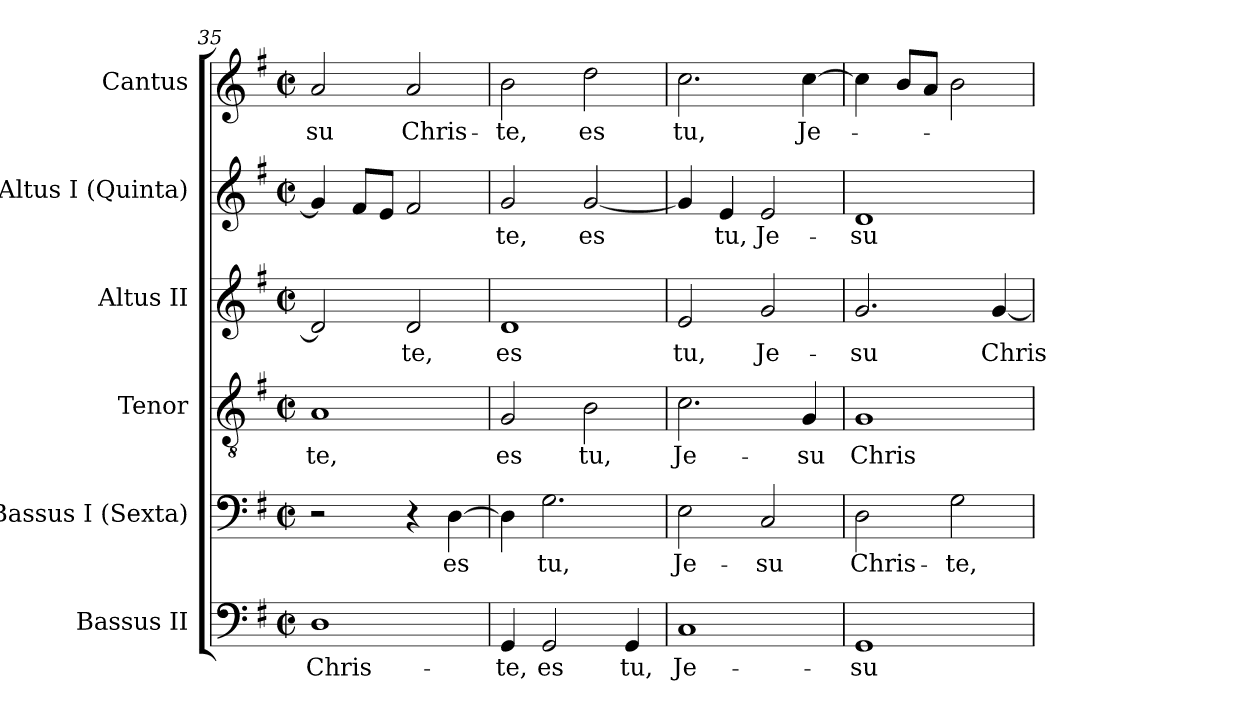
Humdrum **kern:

**kern	**text	**kern	**text	**kern	**text	**kern	**text	**kern	**text	**kern	**text
*part6	*part6	*part5	*part5	*part4	*part4	*part3	*part3	*part2	*part2	*part1	*part1
*staff6	*staff6	*staff5	*staff5	*staff4	*staff4	*staff3	*staff3	*staff2	*staff2	*staff1	*staff1
*I"Bassus II	*	*I"Bassus I (Sexta)	*	*I"Tenor	*	*I"Altus II	*	*I"Altus I (Quinta)	*	*I"Cantus	*
*I'B.	*	*I'B.	*	*I'T.	*	*I'A.	*	*I'A.	*	*I'S.	*
!!LO:PB:g=z
*clefF4	*	*clefF4	*	*clefGv2	*	*clefG2	*	*clefG2	*	*clefG2	*
*	*	*	*	*ITrd7c12	*	*	*	*	*	*	*
*k[f#]	*	*k[f#]	*	*k[f#]	*	*k[f#]	*	*k[f#]	*	*k[f#]	*
*G:	*	*G:	*	*G:	*	*G:	*	*G:	*	*G:	*
*M2/2	*	*M2/2	*	*M2/2	*	*M2/2	*	*M2/2	*	*M2/2	*
*met(c|)	*	*met(c|)	*	*met(c|)	*	*met(c|)	*	*met(c|)	*	*met(c|)	*
=35	=35	=35	=35	=35	=35	=35	=35	=35	=35	=35	=35
!	!LO:LY:b:color=#000000	!	!	!	!	!	!	!	!	!	!
!	!	!	!	!	!LO:LY:b:color=#000000	!	!	!	!	!	!
!	!	!	!	!	!	!	!	!	!	!	!LO:LY:b:color=#000000
1Di	Chris-	2r	.	1AAi	-te,	2di/]	.	4gi/]	.	2ai/	-su
.	.	.	.	.	.	.	.	8f#i/L	.	.	.
.	.	.	.	.	.	.	.	8ei/J	.	.	.
!	!	!	!	!	!	!	!LO:LY:b:color=#000000	!	!	!	!
!	!	!	!	!	!	!	!	!	!	!	!LO:LY:b:color=#000000
.	.	4r	.	.	.	2di/	-te,	2f#i/	.	2ai/	Chris-
!	!	!	!LO:LY:b:color=#000000	!	!	!	!	!	!	!	!
.	.	[>4Di\	es	.	.	.	.	.	.	.	.
=36	=36	=36	=36	=36	=36	=36	=36	=36	=36	=36	=36
!	!LO:LY:b:color=#000000	!	!	!	!	!	!	!	!	!	!
!	!	!	!	!	!LO:LY:b:color=#000000	!	!	!	!	!	!
!	!	!	!	!	!	!	!LO:LY:b:color=#000000	!	!	!	!
!	!	!	!	!	!	!	!	!	!LO:LY:b:color=#000000	!	!
!	!	!	!	!	!	!	!	!	!	!	!LO:LY:b:color=#000000
4GGi/	-te,	4Di\]	.	2GGi/	es	1di	es	2gi/	-te,	2bi\	-te,
!	!LO:LY:b:color=#000000	!	!	!	!	!	!	!	!	!	!
!	!	!	!LO:LY:b:color=#000000	!	!	!	!	!	!	!	!
2GGi/	es	2.Gi\	tu,	.	.	.	.	.	.	.	.
!	!	!	!	!	!LO:LY:b:color=#000000	!	!	!	!	!	!
!	!	!	!	!	!	!	!	!	!LO:LY:b:color=#000000	!	!
!	!	!	!	!	!	!	!	!	!	!	!LO:LY:b:color=#000000
.	.	.	.	2BBi\	tu,	.	.	[<2gi/	es	2ddi\	es
!	!LO:LY:b:color=#000000	!	!	!	!	!	!	!	!	!	!
4GGi/	tu,	.	.	.	.	.	.	.	.	.	.
=37	=37	=37	=37	=37	=37	=37	=37	=37	=37	=37	=37
!	!LO:LY:b:color=#000000	!	!	!	!	!	!	!	!	!	!
!	!	!	!LO:LY:b:color=#000000	!	!	!	!	!	!	!	!
!	!	!	!	!	!LO:LY:b:color=#000000	!	!	!	!	!	!
!	!	!	!	!	!	!	!LO:LY:b:color=#000000	!	!	!	!
!	!	!	!	!	!	!	!	!	!	!	!LO:LY:b:color=#000000
1Ci	Je-	2Ei\	Je-	2.Ci\	Je-	2ei/	tu,	4gi/]	.	2.cci\	tu,
!	!	!	!	!	!	!	!	!	!LO:LY:b:color=#000000	!	!
.	.	.	.	.	.	.	.	4ei/	tu,	.	.
!	!	!	!LO:LY:b:color=#000000	!	!	!	!	!	!	!	!
!	!	!	!	!	!	!	!LO:LY:b:color=#000000	!	!	!	!
!	!	!	!	!	!	!	!	!	!LO:LY:b:color=#000000	!	!
.	.	2Ci/	-su	.	.	2gi/	Je-	2ei/	Je-	.	.
!	!	!	!	!	!LO:LY:b:color=#000000	!	!	!	!	!	!
!	!	!	!	!	!	!	!	!	!	!	!LO:LY:b:color=#000000
.	.	.	.	4GGi/	-su	.	.	.	.	[>4cci\	Je-
=38	=38	=38	=38	=38	=38	=38	=38	=38	=38	=38	=38
!	!LO:LY:b:color=#000000	!	!	!	!	!	!	!	!	!	!
!	!	!	!LO:LY:b:color=#000000	!	!	!	!	!	!	!	!
!	!	!	!	!	!LO:LY:b:color=#000000	!	!	!	!	!	!
!	!	!	!	!	!	!	!LO:LY:b:color=#000000	!	!	!	!
!	!	!	!	!	!	!	!	!	!LO:LY:b:color=#000000	!	!
1GGi	-su	2Di\	Chris-	1GGi	Chris-	2.gi/	-su	1di	-su	4cci\]	.
.	.	.	.	.	.	.	.	.	.	8bi/L	.
.	.	.	.	.	.	.	.	.	.	8ai/J	.
!	!	!	!LO:LY:b:color=#000000	!	!	!	!	!	!	!	!
.	.	2Gi\	-te,	.	.	.	.	.	.	2bi\	.
!	!	!	!	!	!	!	!LO:LY:b:color=#000000	!	!	!	!
.	.	.	.	.	.	[<4gi/	Chris-	.	.	.	.
=	=	=	=	=	=	=	=	=	=	=	=
*-	*-	*-	*-	*-	*-	*-	*-	*-	*-	*-	*-
